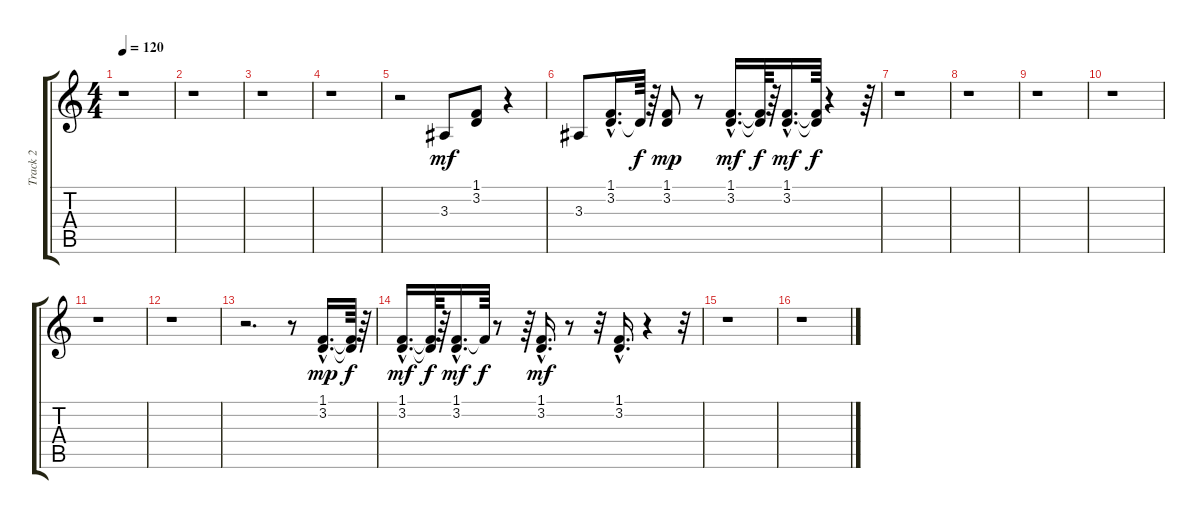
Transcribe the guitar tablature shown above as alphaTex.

\track ("Track 2" "Track 2") {instrument acousticgrandpiano}
\staff {score tabs}
\tuning (E4 B3 G3 D3 A2 E2) {hide}
\ts (4 4)
\tempo 120
\clef g2
\ks c
r.1{dy mf} |
r.1 |
r.1 |
r.1 |
r.2 3.3.8 (1.1 3.2).8 r.4 |
3.3.8 (1.1{hac} 3.2{hac}).16{d} 3.2{t}.64{dy f} r.64 (1.1 3.2).8{dy mp} r.8 (1.1{hac} 3.2{hac}).16{d dy mf} (1.1{t} 3.2{t}).64{dy f} r.64 (1.1{hac} 3.2{hac}).16{d dy mf} (1.1{t} 3.2{t}).64{dy f} r.4 r.64 |
r.1 |
r.1 |
r.1 |
r.1 |
r.1 |
r.1 |
r.2{d} r.8 (1.1{hac} 3.2{hac}).16{d dy mp} (1.1{t} 3.2{t}).64{dy f} r.64 |
(1.1{hac} 3.2{hac}).16{d dy mf} (1.1{t} 3.2{t}).64{dy f} r.64 (1.1{hac} 3.2{hac}).16{d dy mf} 1.1{t}.64{dy f} r.8 r.64 (1.1{hac} 3.2{hac}).16{d dy mf} r.8 r.32 (1.1{hac} 3.2{hac}).16{d} r.4 r.32 |
r.1 |
r.1
